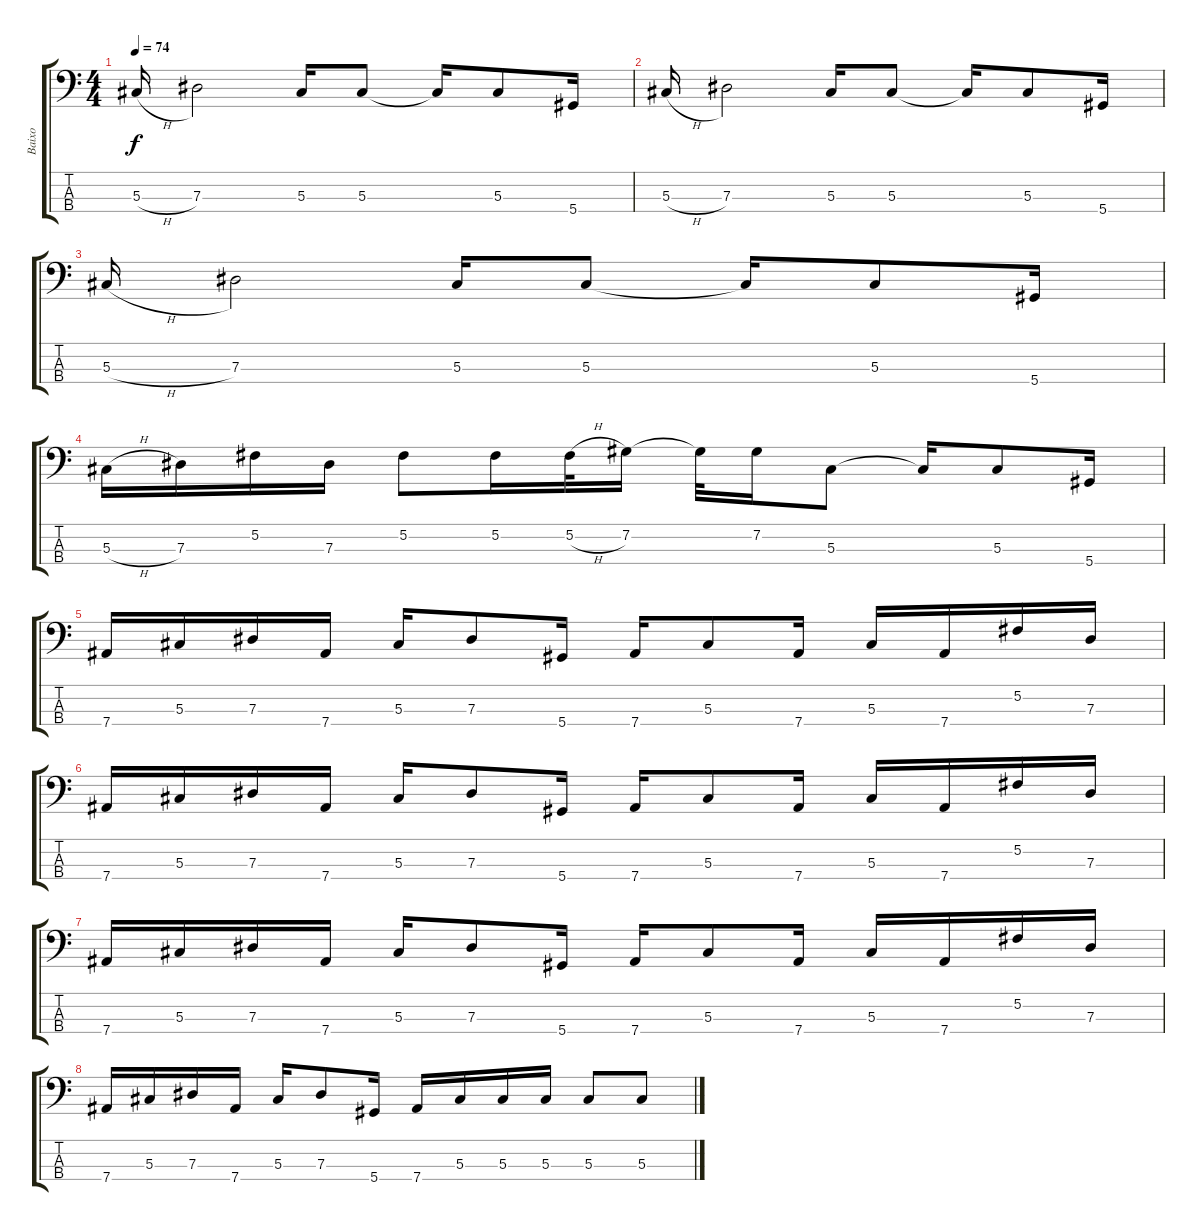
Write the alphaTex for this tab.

\track ("Baixo" "Baixo") {instrument electricbassfinger}
\staff {score tabs}
\tuning (Gb2 Db2 Ab1 Eb1) {hide}
\ts (4 4)
\tempo 74
\clef f4
\ks c
5.3{h}.16{dy f} 7.3.2 5.3.16 5.3.8 5.3{t}.16 5.3.8 5.4.16 |
5.3{h}.16 7.3.2 5.3.16 5.3.8 5.3{t}.16 5.3.8 5.4.16 |
5.3{h}.16 7.3.2 5.3.16 5.3.8 5.3{t}.16 5.3.8 5.4.16 |
5.3{h}.16 7.3.16 5.2.16 7.3.16 5.2.8 5.2.16 5.2{h}.32 7.2.16 7.2{t}.32 7.2.16 5.3.8 5.3{t}.16 5.3.8 5.4.16 |
7.4.16 5.3.16 7.3.16 7.4.16 5.3.16 7.3.8 5.4.16 7.4.16 5.3.8 7.4.16 5.3.16 7.4.16 5.2.16 7.3.16 |
7.4.16 5.3.16 7.3.16 7.4.16 5.3.16 7.3.8 5.4.16 7.4.16 5.3.8 7.4.16 5.3.16 7.4.16 5.2.16 7.3.16 |
7.4.16 5.3.16 7.3.16 7.4.16 5.3.16 7.3.8 5.4.16 7.4.16 5.3.8 7.4.16 5.3.16 7.4.16 5.2.16 7.3.16 |
7.4.16 5.3.16 7.3.16 7.4.16 5.3.16 7.3.8 5.4.16 7.4.16 5.3.16 5.3.16 5.3.16 5.3.8 5.3.8
